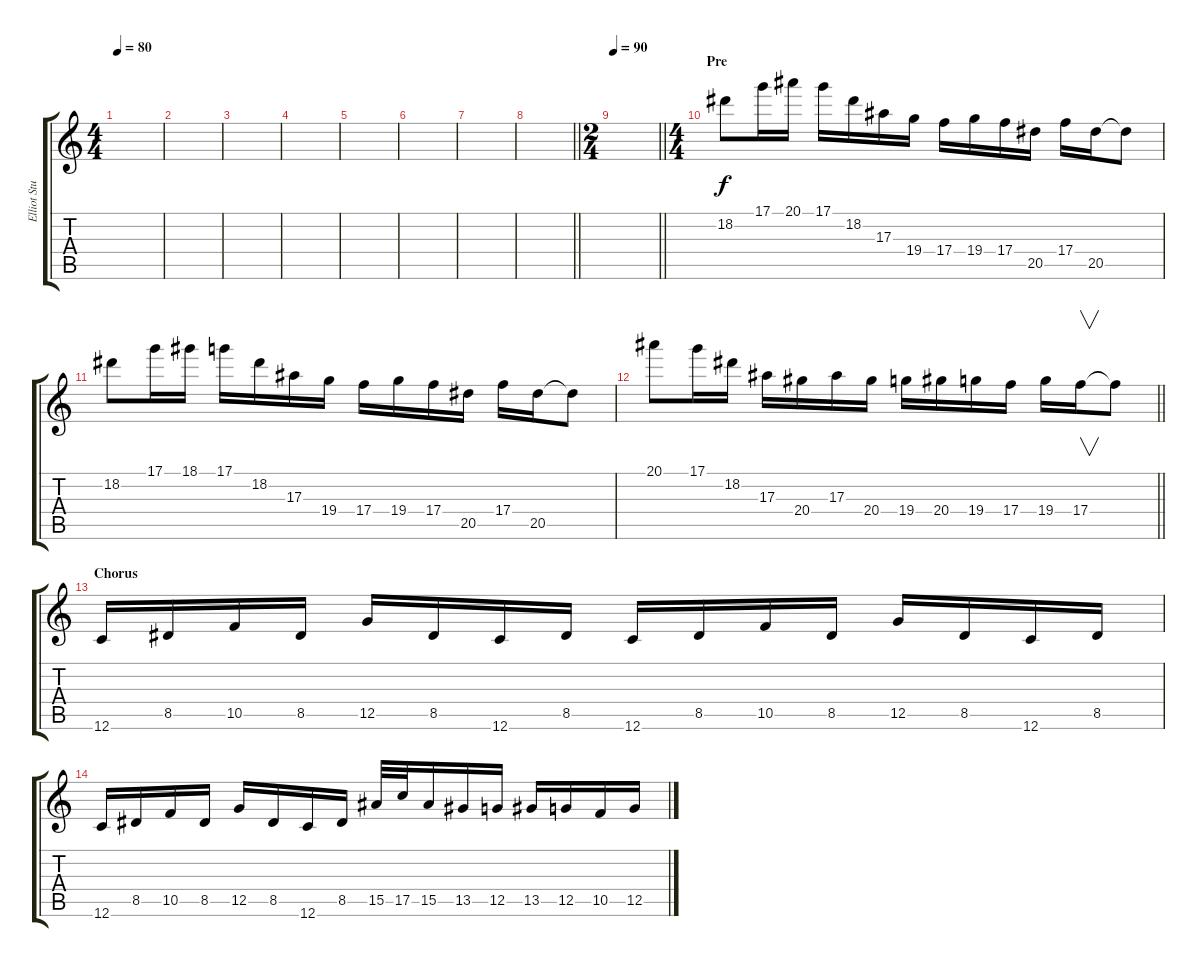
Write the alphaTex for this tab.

\track ("Elliot Studio" "Elliot Stu") {instrument distortionguitar}
\staff {score tabs}
\tuning (D4 A3 F3 C3 G2 C2) {hide}
\ts (4 4)
\tempo 80
\clef g2
\ks c
|
|
|
|
|
|
|
\barLineRight lightlight
|
\ts (2 4)
\tempo 90
\barLineRight lightlight
|
\ts (4 4)
\section ("" "Pre")
18.2.8 17.1.16 20.1.16 17.1.16 18.2.16 17.3.16 19.4.16 17.4.16 19.4.16 17.4.16 20.5.16 17.4.16 20.5.16 20.5{t}.8 |
18.2.8 17.1.16 18.1.16 17.1.16 18.2.16 17.3.16 19.4.16 17.4.16 19.4.16 17.4.16 20.5.16 17.4.16 20.5.16 20.5{t}.8 |
\barLineRight lightlight
20.1.8 17.1.16 18.2.16 17.3.16 20.4.16 17.3.16 20.4.16 19.4.16 20.4.16 19.4.16 17.4.16 19.4.16 17.4.16{v} 17.4{t}.8 |
\section ("" "Chorus")
12.6.16{balance 16} 8.5.16 10.5.16 8.5.16 12.5.16 8.5.16 12.6.16 8.5.16 12.6.16 8.5.16 10.5.16 8.5.16 12.5.16 8.5.16 12.6.16 8.5.16 |
12.6.16 8.5.16 10.5.16 8.5.16 12.5.16 8.5.16 12.6.16 8.5.16 15.5.32 17.5.32 15.5.16 13.5.16 12.5.16 13.5.16 12.5.16 10.5.16 12.5.16
